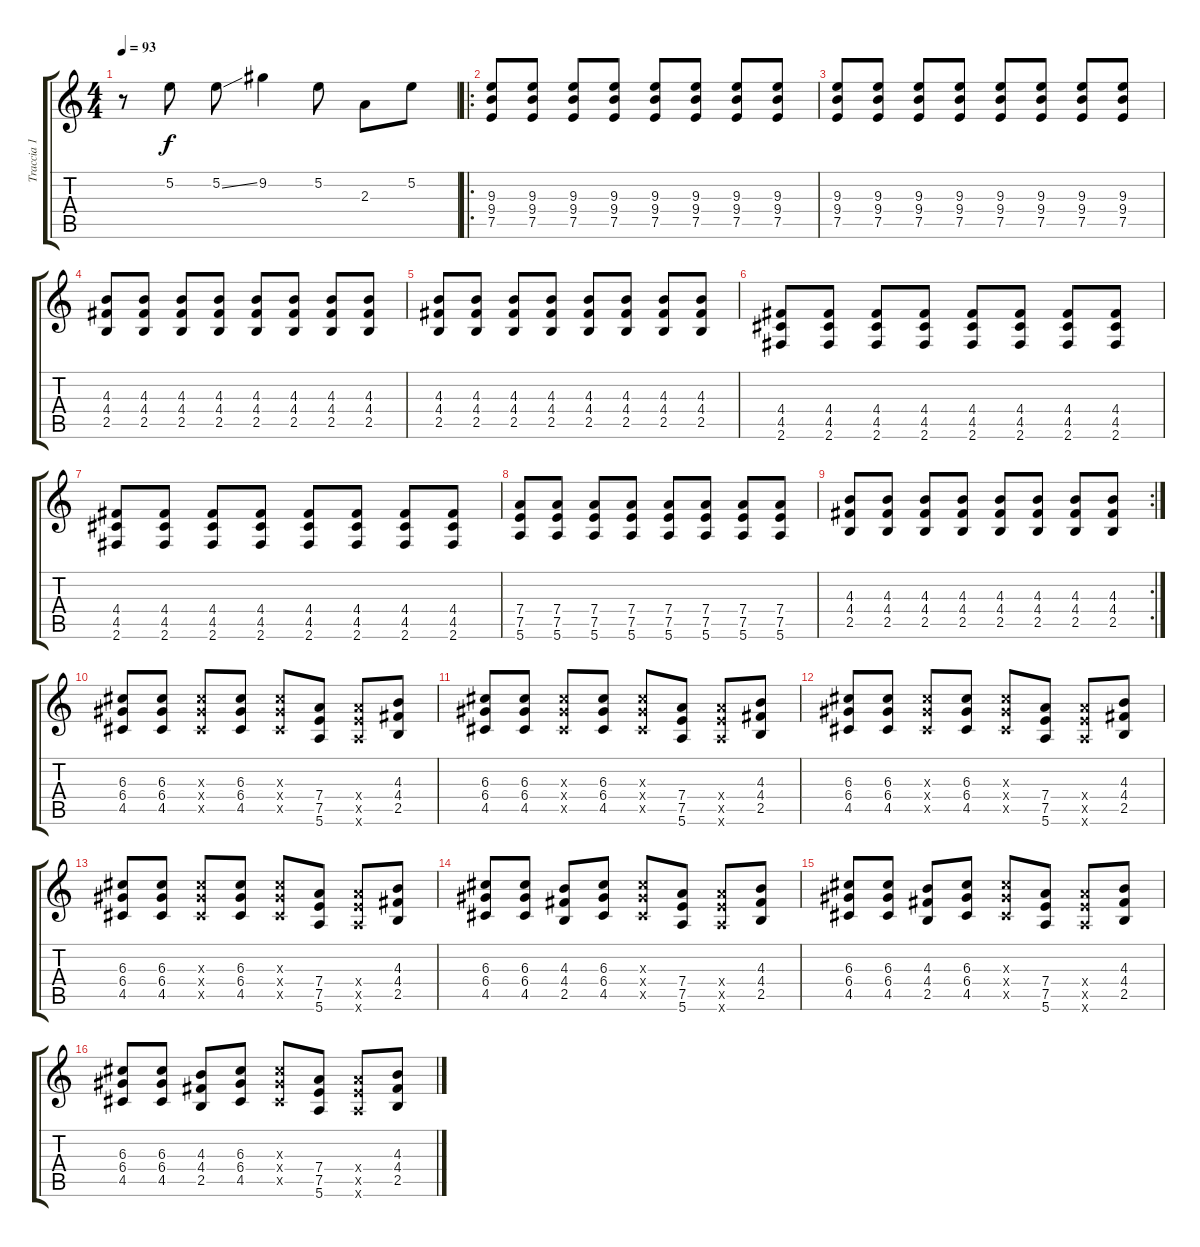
\track ("Traccia 1" "Traccia 1") {instrument electricguitarjazz}
\staff {score tabs}
\tuning (E4 B3 G3 D3 A2 E2) {hide}
\ts (4 4)
\tempo 93
\clef g2
\ks c
r.8{dy f} 5.2.8 5.2{ss}.8 9.2.4 5.2.8 2.3.8 5.2.8 |
\ro
(9.3 9.4 7.5).8{instrument distortionguitar} (9.3 9.4 7.5).8 (9.3 9.4 7.5).8 (9.3 9.4 7.5).8 (9.3 9.4 7.5).8 (9.3 9.4 7.5).8 (9.3 9.4 7.5).8 (9.3 9.4 7.5).8 |
(9.3 9.4 7.5).8 (9.3 9.4 7.5).8 (9.3 9.4 7.5).8 (9.3 9.4 7.5).8 (9.3 9.4 7.5).8 (9.3 9.4 7.5).8 (9.3 9.4 7.5).8 (9.3 9.4 7.5).8 |
(4.3 4.4 2.5).8 (4.3 4.4 2.5).8 (4.3 4.4 2.5).8 (4.3 4.4 2.5).8 (4.3 4.4 2.5).8 (4.3 4.4 2.5).8 (4.3 4.4 2.5).8 (4.3 4.4 2.5).8 |
(4.3 4.4 2.5).8 (4.3 4.4 2.5).8 (4.3 4.4 2.5).8 (4.3 4.4 2.5).8 (4.3 4.4 2.5).8 (4.3 4.4 2.5).8 (4.3 4.4 2.5).8 (4.3 4.4 2.5).8 |
(4.4 4.5 2.6).8 (4.4 4.5 2.6).8 (4.4 4.5 2.6).8 (4.4 4.5 2.6).8 (4.4 4.5 2.6).8 (4.4 4.5 2.6).8 (4.4 4.5 2.6).8 (4.4 4.5 2.6).8 |
(4.4 4.5 2.6).8 (4.4 4.5 2.6).8 (4.4 4.5 2.6).8 (4.4 4.5 2.6).8 (4.4 4.5 2.6).8 (4.4 4.5 2.6).8 (4.4 4.5 2.6).8 (4.4 4.5 2.6).8 |
(7.4 7.5 5.6).8 (7.4 7.5 5.6).8 (7.4 7.5 5.6).8 (7.4 7.5 5.6).8 (7.4 7.5 5.6).8 (7.4 7.5 5.6).8 (7.4 7.5 5.6).8 (7.4 7.5 5.6).8 |
\rc 2
(4.3 4.4 2.5).8 (4.3 4.4 2.5).8 (4.3 4.4 2.5).8 (4.3 4.4 2.5).8 (4.3 4.4 2.5).8 (4.3 4.4 2.5).8 (4.3 4.4 2.5).8 (4.3 4.4 2.5).8 |
(6.3 6.4 4.5).8{volume 16 instrument distortionguitar} (6.3 6.4 4.5).8 (6.3{x} 6.4{x} 4.5{x}).8 (6.3 6.4 4.5).8 (6.3{x} 6.4{x} 4.5{x}).8 (7.4 7.5 5.6).8 (7.4{x} 7.5{x} 5.6{x}).8 (4.3 4.4 2.5).8 |
(6.3 6.4 4.5).8 (6.3 6.4 4.5).8 (6.3{x} 6.4{x} 4.5{x}).8 (6.3 6.4 4.5).8 (6.3{x} 6.4{x} 4.5{x}).8 (7.4 7.5 5.6).8 (7.4{x} 7.5{x} 5.6{x}).8 (4.3 4.4 2.5).8 |
(6.3 6.4 4.5).8 (6.3 6.4 4.5).8 (6.3{x} 6.4{x} 4.5{x}).8 (6.3 6.4 4.5).8 (6.3{x} 6.4{x} 4.5{x}).8 (7.4 7.5 5.6).8 (7.4{x} 7.5{x} 5.6{x}).8 (4.3 4.4 2.5).8 |
(6.3 6.4 4.5).8 (6.3 6.4 4.5).8 (6.3{x} 6.4{x} 4.5{x}).8 (6.3 6.4 4.5).8 (6.3{x} 6.4{x} 4.5{x}).8 (7.4 7.5 5.6).8 (7.4{x} 7.5{x} 5.6{x}).8 (4.3 4.4 2.5).8 |
(6.3 6.4 4.5).8 (6.3 6.4 4.5).8 (4.3 4.4 2.5).8 (6.3 6.4 4.5).8 (6.3{x} 6.4{x} 4.5{x}).8 (7.4 7.5 5.6).8 (7.4{x} 7.5{x} 5.6{x}).8 (4.3 4.4 2.5).8 |
(6.3 6.4 4.5).8 (6.3 6.4 4.5).8 (4.3 4.4 2.5).8 (6.3 6.4 4.5).8 (6.3{x} 6.4{x} 4.5{x}).8 (7.4 7.5 5.6).8 (7.4{x} 7.5{x} 5.6{x}).8 (4.3 4.4 2.5).8 |
(6.3 6.4 4.5).8 (6.3 6.4 4.5).8 (4.3 4.4 2.5).8 (6.3 6.4 4.5).8 (6.3{x} 6.4{x} 4.5{x}).8 (7.4 7.5 5.6).8 (7.4{x} 7.5{x} 5.6{x}).8 (4.3 4.4 2.5).8
